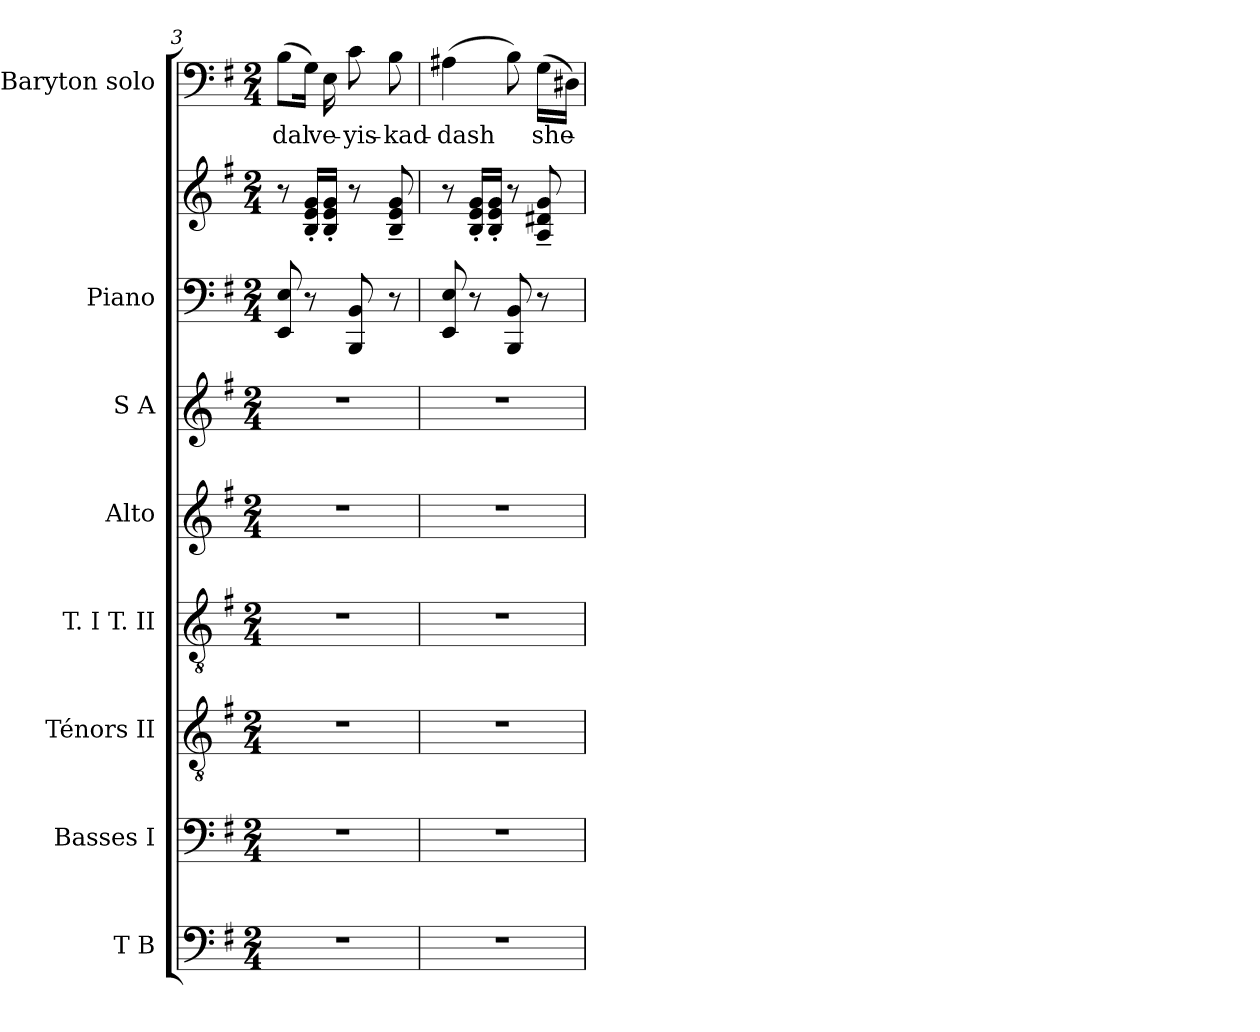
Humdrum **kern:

**kern	**kern	**kern	**kern	**kern	**kern	**kern	**kern	**kern	**text
*part8	*part7	*part6	*part5	*part4	*part3	*part2	*part2	*part1	*part1
*staff9	*staff8	*staff7	*staff6	*staff5	*staff4	*staff3	*staff2	*staff1	*staff1
*I"T B	*I"Basses I	*I"Ténors II	*I"T. I T. II	*I"Alto	*I"S A	*I"Piano	*	*I"Baryton solo	*
*I'B. 2	*I'B. 1	*I'T. 2	*I'T. 1	*I'A.	*I'S.	*I'P.	*	*I'Bar.	*
*clefF4	*clefF4	*clefGv2	*clefGv2	*clefG2	*clefG2	*clefF4	*clefG2	*clefF4	*
*	*	*ITrd7c12	*ITrd7c12	*	*	*	*	*	*
*k[f#]	*k[f#]	*k[f#]	*k[f#]	*k[f#]	*k[f#]	*k[f#]	*k[f#]	*k[f#]	*
*e:	*e:	*e:	*e:	*e:	*e:	*e:	*e:	*e:	*
*M2/4	*M2/4	*M2/4	*M2/4	*M2/4	*M2/4	*M2/4	*M2/4	*M2/4	*
=3	=3	=3	=3	=3	=3	=3	=3	=3	=3
!LO:N:vis=1	!LO:N:vis=1	!LO:N:vis=1	!LO:N:vis=1	!LO:N:vis=1	!LO:N:vis=1	!	!	!	!
!	!	!	!	!	!	!	!	!	!LO:LY:b:color=#000000
2r	2r	2r	2r	2r	2r	8EEi/ 8Ei	8r	(8Bi\L	-dal
.	.	.	.	.	.	8r	16Bi/' 16ei' 16gi'LL	16Gi\Jk)	.
!	!	!	!	!	!	!	!	!	!LO:LY:b:color=#000000
.	.	.	.	.	.	.	16Bi/' 16ei' 16gi'JJ	16Ei\	ve-
!	!	!	!	!	!	!	!	!	!LO:LY:b:color=#000000
.	.	.	.	.	.	8BBBi/ 8BBi	8r	8ci\	-yis-
!	!	!	!	!	!	!	!	!	!LO:LY:b:color=#000000
.	.	.	.	.	.	8r	8Bi/~ 8ei~ 8gi~	8Bi\	-kad-
=4	=4	=4	=4	=4	=4	=4	=4	=4	=4
!LO:N:vis=1	!LO:N:vis=1	!LO:N:vis=1	!LO:N:vis=1	!LO:N:vis=1	!LO:N:vis=1	!	!	!	!
!	!	!	!	!	!	!	!	!	!LO:LY:b:color=#000000
2r	2r	2r	2r	2r	2r	8EEi/ 8Ei	8r	(4A#Xi\	-dash
.	.	.	.	.	.	8r	16Bi/' 16ei' 16gi'LL	.	.
.	.	.	.	.	.	.	16Bi/' 16ei' 16gi'JJ	.	.
.	.	.	.	.	.	8BBBi/ 8BBi	8r	8Bi\)	.
!	!	!	!	!	!	!	!	!	!LO:LY:b:color=#000000
.	.	.	.	.	.	8r	8Ai/~ 8d#Xi~ 8gi~	(16Gi\LL	she-
.	.	.	.	.	.	.	.	16D#Xi\JJ)	.
=	=	=	=	=	=	=	=	=	=
*-	*-	*-	*-	*-	*-	*-	*-	*-	*-
